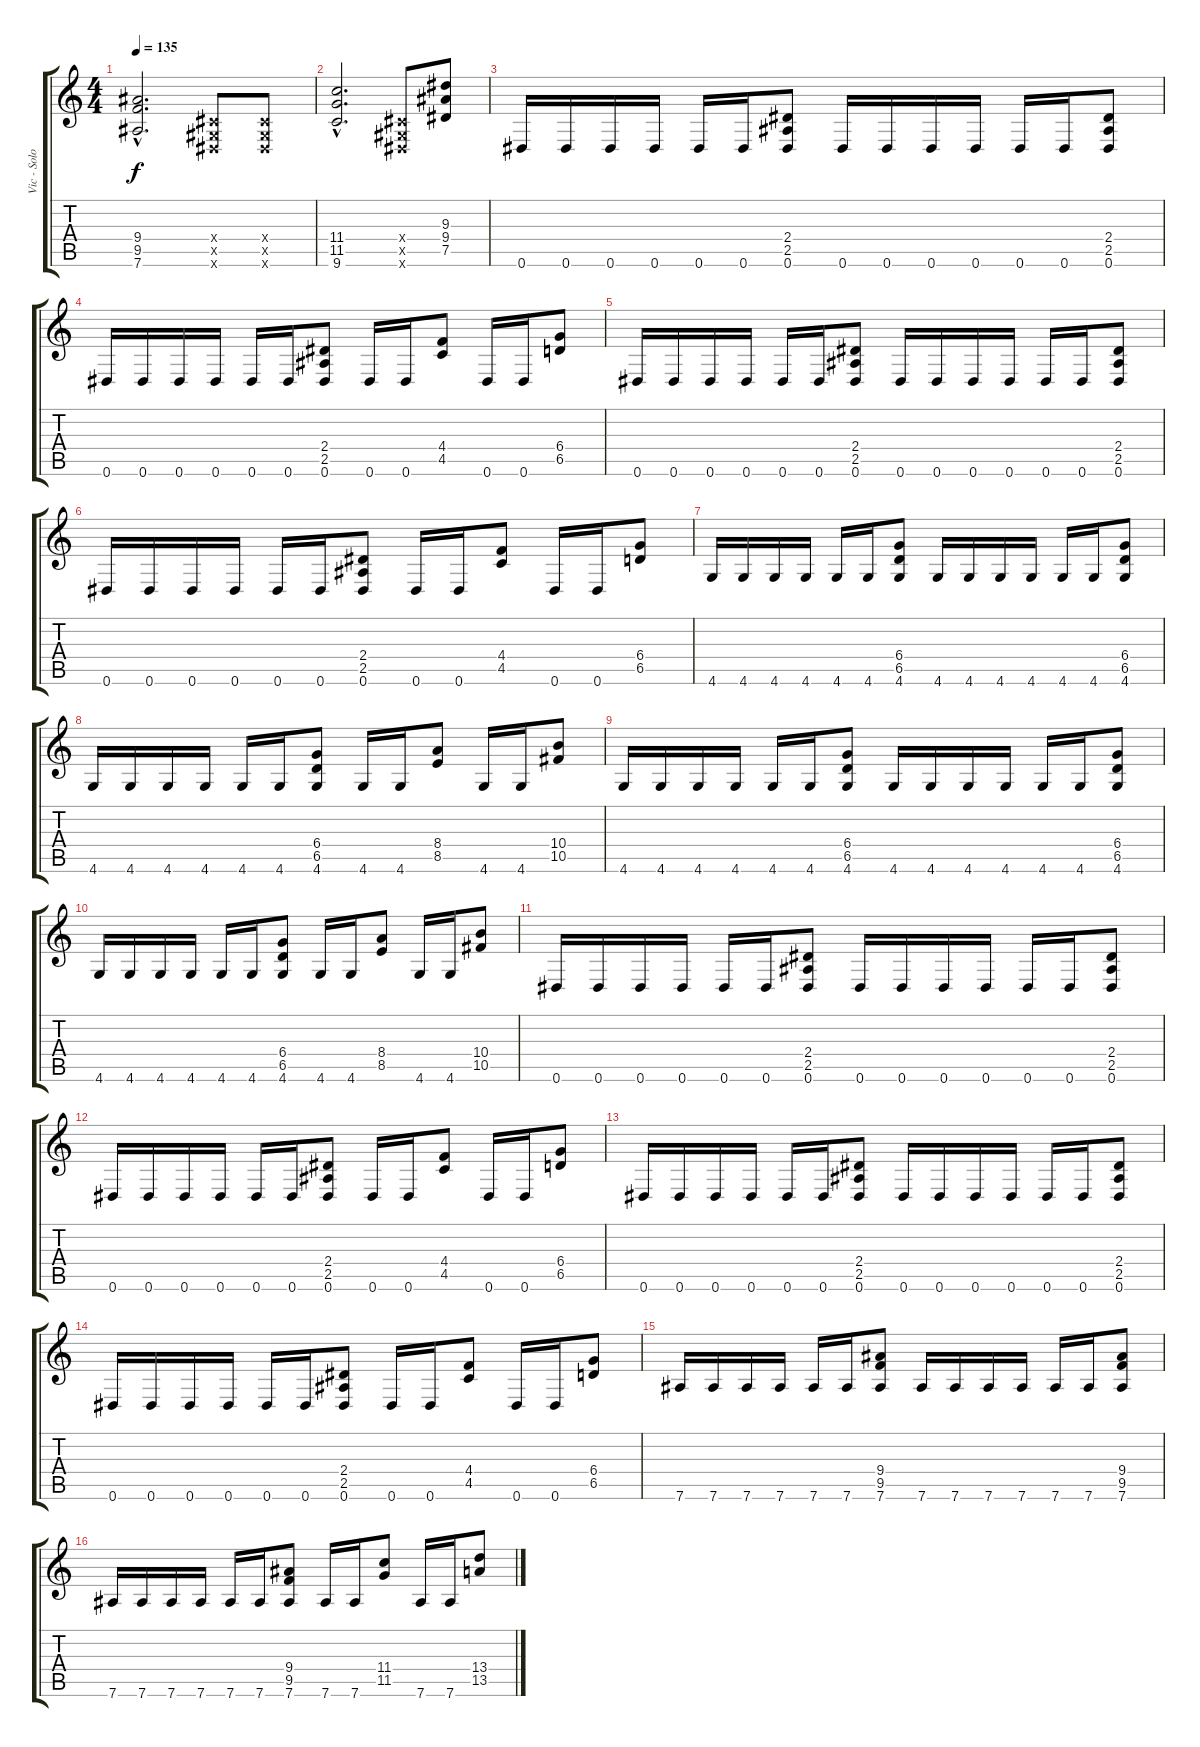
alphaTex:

\track ("Vic - Solo" "Vic - Solo") {instrument distortionguitar}
\staff {score tabs}
\tuning (Eb4 Bb3 Gb3 Db3 Ab2 Eb2) {hide}
\ts (4 4)
\tempo 135
\clef g2
\ks c
(9.4{hac} 9.5{hac} 7.6{hac}).2{d dy f} (0.4{x} 0.5{x} 0.6{x}).8 (0.4{x} 0.5{x} 0.6{x}).8 |
(11.4{hac} 11.5{hac} 9.6{hac}).2{d} (0.4{x} 0.5{x} 0.6{x}).8 (9.3 9.4 7.5).8 |
0.6.16 0.6.16 0.6.16 0.6.16 0.6.16 0.6.16 (2.4 2.5 0.6).8 0.6.16 0.6.16 0.6.16 0.6.16 0.6.16 0.6.16 (2.4 2.5 0.6).8 |
0.6.16 0.6.16 0.6.16 0.6.16 0.6.16 0.6.16 (2.4 2.5 0.6).8 0.6.16 0.6.16 (4.4 4.5).8 0.6.16 0.6.16 (6.4 6.5).8 |
0.6.16 0.6.16 0.6.16 0.6.16 0.6.16 0.6.16 (2.4 2.5 0.6).8 0.6.16 0.6.16 0.6.16 0.6.16 0.6.16 0.6.16 (2.4 2.5 0.6).8 |
0.6.16 0.6.16 0.6.16 0.6.16 0.6.16 0.6.16 (2.4 2.5 0.6).8 0.6.16 0.6.16 (4.4 4.5).8 0.6.16 0.6.16 (6.4 6.5).8 |
4.6.16 4.6.16 4.6.16 4.6.16 4.6.16 4.6.16 (6.4 6.5 4.6).8 4.6.16 4.6.16 4.6.16 4.6.16 4.6.16 4.6.16 (6.4 6.5 4.6).8 |
4.6.16 4.6.16 4.6.16 4.6.16 4.6.16 4.6.16 (6.4 6.5 4.6).8 4.6.16 4.6.16 (8.4 8.5).8 4.6.16 4.6.16 (10.4 10.5).8 |
4.6.16 4.6.16 4.6.16 4.6.16 4.6.16 4.6.16 (6.4 6.5 4.6).8 4.6.16 4.6.16 4.6.16 4.6.16 4.6.16 4.6.16 (6.4 6.5 4.6).8 |
4.6.16 4.6.16 4.6.16 4.6.16 4.6.16 4.6.16 (6.4 6.5 4.6).8 4.6.16 4.6.16 (8.4 8.5).8 4.6.16 4.6.16 (10.4 10.5).8 |
0.6.16 0.6.16 0.6.16 0.6.16 0.6.16 0.6.16 (2.4 2.5 0.6).8 0.6.16 0.6.16 0.6.16 0.6.16 0.6.16 0.6.16 (2.4 2.5 0.6).8 |
0.6.16 0.6.16 0.6.16 0.6.16 0.6.16 0.6.16 (2.4 2.5 0.6).8 0.6.16 0.6.16 (4.4 4.5).8 0.6.16 0.6.16 (6.4 6.5).8 |
0.6.16 0.6.16 0.6.16 0.6.16 0.6.16 0.6.16 (2.4 2.5 0.6).8 0.6.16 0.6.16 0.6.16 0.6.16 0.6.16 0.6.16 (2.4 2.5 0.6).8 |
0.6.16 0.6.16 0.6.16 0.6.16 0.6.16 0.6.16 (2.4 2.5 0.6).8 0.6.16 0.6.16 (4.4 4.5).8 0.6.16 0.6.16 (6.4 6.5).8 |
7.6.16 7.6.16 7.6.16 7.6.16 7.6.16 7.6.16 (9.4 9.5 7.6).8 7.6.16 7.6.16 7.6.16 7.6.16 7.6.16 7.6.16 (9.4 9.5 7.6).8 |
7.6.16 7.6.16 7.6.16 7.6.16 7.6.16 7.6.16 (9.4 9.5 7.6).8 7.6.16 7.6.16 (11.4 11.5).8 7.6.16 7.6.16 (13.4 13.5).8
